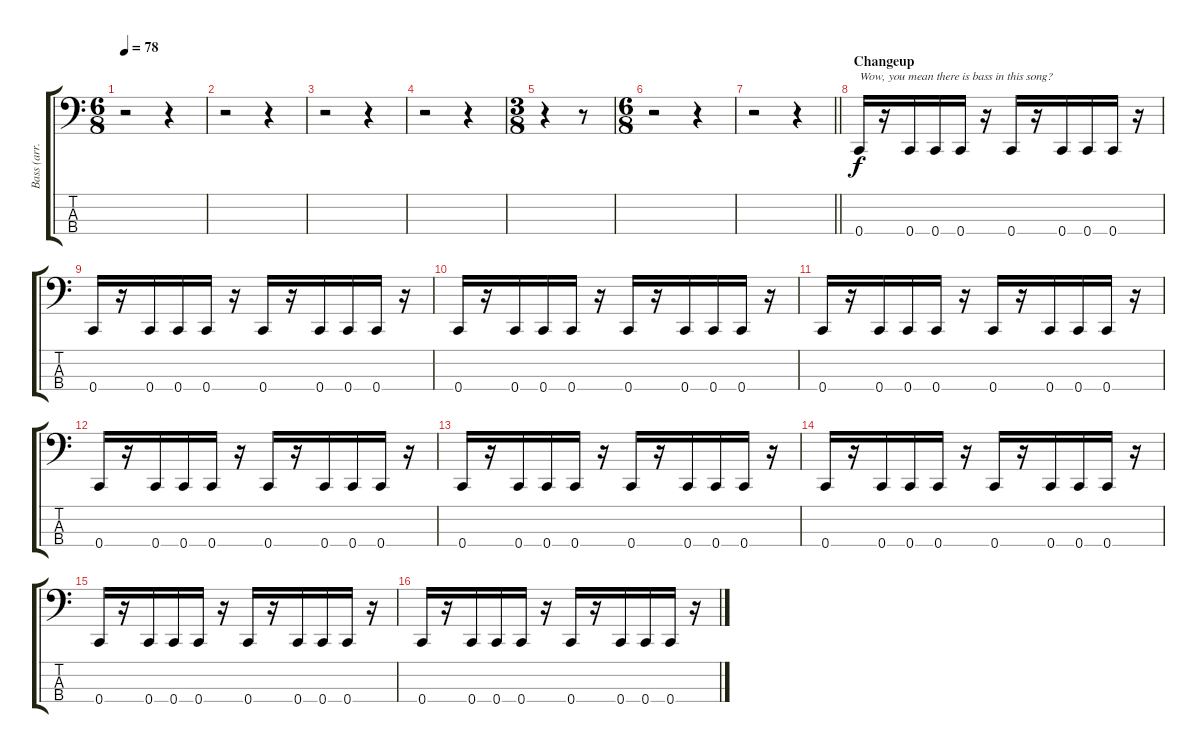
\track ("Bass (arr. 4 string)" "Bass (arr.") {instrument electricbassfinger}
\staff {score tabs}
\tuning (F2 C2 G1 C1) {hide}
\ts (6 8)
\tempo 78
\clef f4
\ks c
r.2{dy f} r.4 |
r.2 r.4 |
r.2 r.4 |
r.2 r.4 |
\ts (3 8)
r.4 r.8 |
\ts (6 8)
r.2 r.4 |
\barLineRight lightlight
r.2 r.4 |
\section ("" "Changeup")
0.4.16{txt "Wow, you mean there is bass in this song?"} r.16 0.4.16 0.4.16 0.4.16 r.16 0.4.16 r.16 0.4.16 0.4.16 0.4.16 r.16 |
0.4.16 r.16 0.4.16 0.4.16 0.4.16 r.16 0.4.16 r.16 0.4.16 0.4.16 0.4.16 r.16 |
0.4.16 r.16 0.4.16 0.4.16 0.4.16 r.16 0.4.16 r.16 0.4.16 0.4.16 0.4.16 r.16 |
0.4.16 r.16 0.4.16 0.4.16 0.4.16 r.16 0.4.16 r.16 0.4.16 0.4.16 0.4.16 r.16 |
0.4.16 r.16 0.4.16 0.4.16 0.4.16 r.16 0.4.16 r.16 0.4.16 0.4.16 0.4.16 r.16 |
0.4.16 r.16 0.4.16 0.4.16 0.4.16 r.16 0.4.16 r.16 0.4.16 0.4.16 0.4.16 r.16 |
0.4.16 r.16 0.4.16 0.4.16 0.4.16 r.16 0.4.16 r.16 0.4.16 0.4.16 0.4.16 r.16 |
0.4.16 r.16 0.4.16 0.4.16 0.4.16 r.16 0.4.16 r.16 0.4.16 0.4.16 0.4.16 r.16 |
0.4.16 r.16 0.4.16 0.4.16 0.4.16 r.16 0.4.16 r.16 0.4.16 0.4.16 0.4.16 r.16
